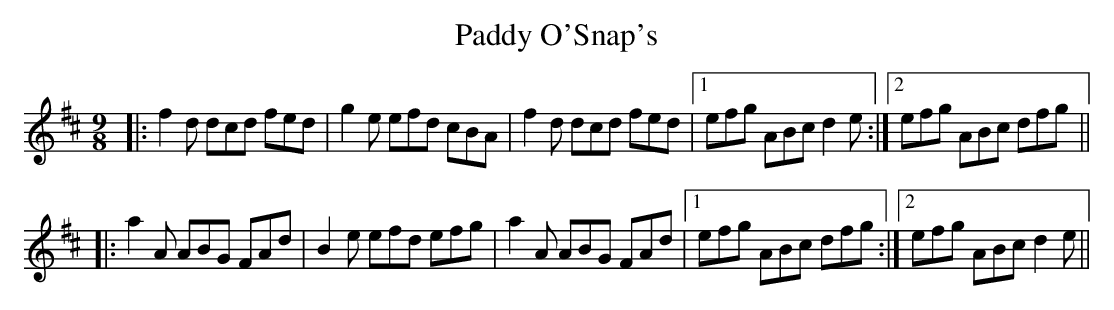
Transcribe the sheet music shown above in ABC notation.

X:1
T: Paddy O'Snap's
M: 9/8
L: 1/8
K: Dmaj
|:f2d dcd fed|g2e efd cBA|f2d dcd fed|1 efg ABc d2e:|2 efg ABc dfg||
|:a2A ABG FAd|B2e efd efg|a2A ABG FAd|1 efg ABc dfg:|2 efg ABc d2e||
